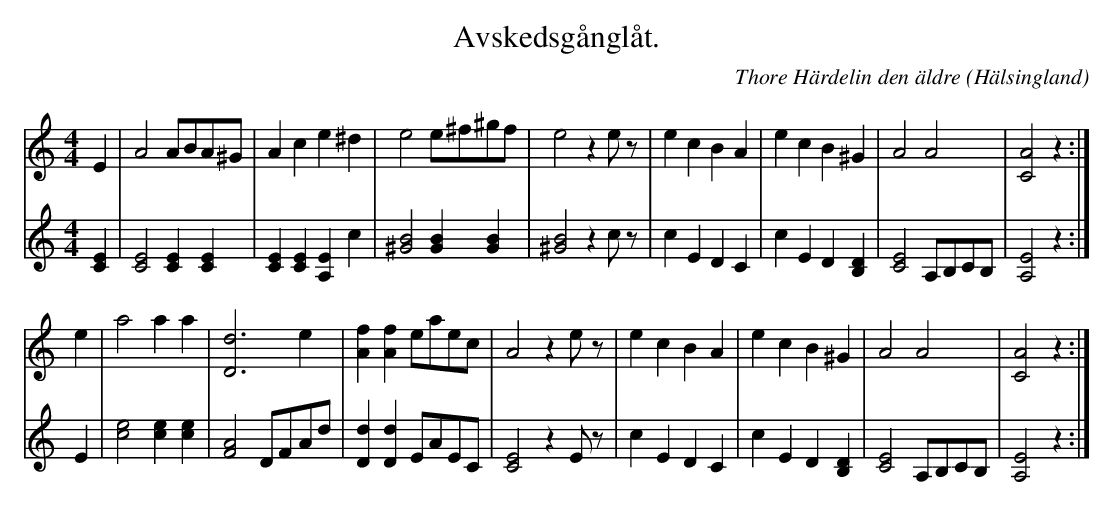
X:1
T:Avskedsgånglåt.
C:Thore Härdelin den äldre
O:Hälsingland
L:1/8
M:4/4
K:Am
V:1
E2 | A4 ABA^G | A2 c2 e2 ^d2 | e4 e^f^gf | e4 z2 e z | e2 c2 B2 A2 | e2 c2 B2 ^G2 | A4 A4 | [A4C4] z2 :|
e2 | a4 a2 a2 | [d6D6] e2 | [f2A2] [f2A2] eaec | A4 z2 e z | e2 c2 B2 A2 | e2 c2 B2 ^G2 | A4 A4 | [A4C4] z2 :|
V:2
[C2E2] | [C4E4] [C2E2] [C2E2] | [C2E2] [C2E2] [A,2E2] c2 | [^G4B4] [G2B2][G2B2] | [^G4B4] z2 c z | c2 E2 D2 C2 | c2 E2 D2 [D2B,2] | [C4E4] A,B,CB, | [A,4E4] z2 :|
E2 | [e4c4] [e2c2][e2c2] | [F4A4] DFAd | [d2D2][d2D2] EAEC | [C4E4] z2 E z | c2 E2 D2 C2 | c2 E2 D2 [D2B,2] | [C4E4] A,B,CB, | [A,4E4] z2 :|
